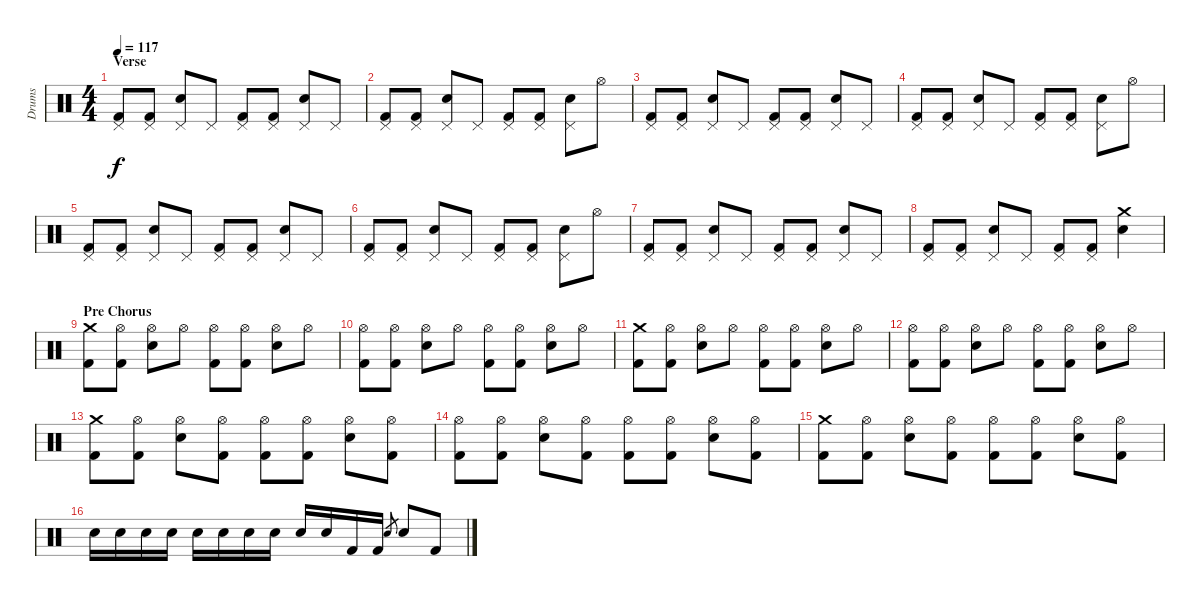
\track ("Drums" "Drums") {instrument percussion}
\staff {score}
\articulation defaults
\ts (4 4)
\section ("" "Verse")
\tempo 117
\clef neutral
\ks c
("Pedal Hi-Hat (hit)" "Kick (hit) 2").8{dy f} ("Pedal Hi-Hat (hit)" "Kick (hit) 2").8 ("Pedal Hi-Hat (hit)" "Electric Snare (hit)").8 "Pedal Hi-Hat (hit)".8 ("Pedal Hi-Hat (hit)" "Kick (hit) 2").8 ("Pedal Hi-Hat (hit)" "Kick (hit) 2").8 ("Pedal Hi-Hat (hit)" "Electric Snare (hit)").8 "Pedal Hi-Hat (hit)".8 |
("Pedal Hi-Hat (hit)" "Kick (hit) 2").8 ("Pedal Hi-Hat (hit)" "Kick (hit) 2").8 ("Pedal Hi-Hat (hit)" "Electric Snare (hit)").8 "Pedal Hi-Hat (hit)".8 ("Pedal Hi-Hat (hit)" "Kick (hit) 2").8 ("Pedal Hi-Hat (hit)" "Kick (hit) 2").8 ("Pedal Hi-Hat (hit)" "Electric Snare (hit)").8 "Hi-Hat (open)".8 |
("Pedal Hi-Hat (hit)" "Kick (hit) 2").8 ("Pedal Hi-Hat (hit)" "Kick (hit) 2").8 ("Pedal Hi-Hat (hit)" "Electric Snare (hit)").8 "Pedal Hi-Hat (hit)".8 ("Pedal Hi-Hat (hit)" "Kick (hit) 2").8 ("Pedal Hi-Hat (hit)" "Kick (hit) 2").8 ("Pedal Hi-Hat (hit)" "Electric Snare (hit)").8 "Pedal Hi-Hat (hit)".8 |
("Pedal Hi-Hat (hit)" "Kick (hit) 2").8 ("Pedal Hi-Hat (hit)" "Kick (hit) 2").8 ("Pedal Hi-Hat (hit)" "Electric Snare (hit)").8 "Pedal Hi-Hat (hit)".8 ("Pedal Hi-Hat (hit)" "Kick (hit) 2").8 ("Pedal Hi-Hat (hit)" "Kick (hit) 2").8 ("Pedal Hi-Hat (hit)" "Electric Snare (hit)").8 "Hi-Hat (open)".8 |
("Pedal Hi-Hat (hit)" "Kick (hit) 2").8 ("Pedal Hi-Hat (hit)" "Kick (hit) 2").8 ("Pedal Hi-Hat (hit)" "Electric Snare (hit)").8 "Pedal Hi-Hat (hit)".8 ("Pedal Hi-Hat (hit)" "Kick (hit) 2").8 ("Pedal Hi-Hat (hit)" "Kick (hit) 2").8 ("Pedal Hi-Hat (hit)" "Electric Snare (hit)").8 "Pedal Hi-Hat (hit)".8 |
("Pedal Hi-Hat (hit)" "Kick (hit) 2").8 ("Pedal Hi-Hat (hit)" "Kick (hit) 2").8 ("Pedal Hi-Hat (hit)" "Electric Snare (hit)").8 "Pedal Hi-Hat (hit)".8 ("Pedal Hi-Hat (hit)" "Kick (hit) 2").8 ("Pedal Hi-Hat (hit)" "Kick (hit) 2").8 ("Pedal Hi-Hat (hit)" "Electric Snare (hit)").8 "Hi-Hat (open)".8 |
("Pedal Hi-Hat (hit)" "Kick (hit) 2").8 ("Pedal Hi-Hat (hit)" "Kick (hit) 2").8 ("Pedal Hi-Hat (hit)" "Electric Snare (hit)").8 "Pedal Hi-Hat (hit)".8 ("Pedal Hi-Hat (hit)" "Kick (hit) 2").8 ("Pedal Hi-Hat (hit)" "Kick (hit) 2").8 ("Pedal Hi-Hat (hit)" "Electric Snare (hit)").8 "Pedal Hi-Hat (hit)".8 |
("Pedal Hi-Hat (hit)" "Kick (hit) 2").8 ("Pedal Hi-Hat (hit)" "Kick (hit) 2").8 ("Pedal Hi-Hat (hit)" "Electric Snare (hit)").8 "Pedal Hi-Hat (hit)".8 ("Pedal Hi-Hat (hit)" "Kick (hit) 2").8 ("Pedal Hi-Hat (hit)" "Kick (hit) 2").8 ("Crash medium (hit)" "Electric Snare (hit)").4 |
\section ("" "Pre Chorus")
("Crash medium (hit)" "Kick (hit) 2").8 ("Hi-Hat (open)" "Kick (hit) 2").8 ("Hi-Hat (open)" "Electric Snare (hit)").8 "Hi-Hat (open)".8 ("Hi-Hat (open)" "Kick (hit) 2").8 ("Hi-Hat (open)" "Kick (hit) 2").8 ("Hi-Hat (open)" "Electric Snare (hit)").8 "Hi-Hat (open)".8 |
("Hi-Hat (open)" "Kick (hit) 2").8 ("Hi-Hat (open)" "Kick (hit) 2").8 ("Hi-Hat (open)" "Electric Snare (hit)").8 "Hi-Hat (open)".8 ("Hi-Hat (open)" "Kick (hit) 2").8 ("Hi-Hat (open)" "Kick (hit) 2").8 ("Hi-Hat (open)" "Electric Snare (hit)").8 "Hi-Hat (open)".8 |
("Crash medium (hit)" "Kick (hit) 2").8 ("Hi-Hat (open)" "Kick (hit) 2").8 ("Hi-Hat (open)" "Electric Snare (hit)").8 "Hi-Hat (open)".8 ("Hi-Hat (open)" "Kick (hit) 2").8 ("Hi-Hat (open)" "Kick (hit) 2").8 ("Hi-Hat (open)" "Electric Snare (hit)").8 "Hi-Hat (open)".8 |
("Hi-Hat (open)" "Kick (hit) 2").8 ("Hi-Hat (open)" "Kick (hit) 2").8 ("Hi-Hat (open)" "Electric Snare (hit)").8 "Hi-Hat (open)".8 ("Hi-Hat (open)" "Kick (hit) 2").8 ("Hi-Hat (open)" "Kick (hit) 2").8 ("Hi-Hat (open)" "Electric Snare (hit)").8 "Hi-Hat (open)".8 |
("Crash medium (hit)" "Kick (hit) 2").8 ("Hi-Hat (open)" "Kick (hit) 2").8 ("Hi-Hat (open)" "Electric Snare (hit)").8 ("Hi-Hat (open)" "Kick (hit) 2").8 ("Hi-Hat (open)" "Kick (hit) 2").8 ("Hi-Hat (open)" "Kick (hit) 2").8 ("Hi-Hat (open)" "Electric Snare (hit)").8 ("Hi-Hat (open)" "Kick (hit) 2").8 |
("Hi-Hat (open)" "Kick (hit) 2").8 ("Hi-Hat (open)" "Kick (hit) 2").8 ("Hi-Hat (open)" "Electric Snare (hit)").8 ("Hi-Hat (open)" "Kick (hit) 2").8 ("Hi-Hat (open)" "Kick (hit) 2").8 ("Hi-Hat (open)" "Kick (hit) 2").8 ("Hi-Hat (open)" "Electric Snare (hit)").8 ("Hi-Hat (open)" "Kick (hit) 2").8 |
("Crash medium (hit)" "Kick (hit) 2").8 ("Hi-Hat (open)" "Kick (hit) 2").8 ("Hi-Hat (open)" "Electric Snare (hit)").8 ("Hi-Hat (open)" "Kick (hit) 2").8 ("Hi-Hat (open)" "Kick (hit) 2").8 ("Hi-Hat (open)" "Kick (hit) 2").8 ("Hi-Hat (open)" "Electric Snare (hit)").8 ("Hi-Hat (open)" "Kick (hit) 2").8 |
"Electric Snare (hit)".16 "Electric Snare (hit)".16 "Electric Snare (hit)".16 "Electric Snare (hit)".16 "Electric Snare (hit)".16 "Electric Snare (hit)".16 "Electric Snare (hit)".16 "Electric Snare (hit)".16 "Electric Snare (hit)".16 "Electric Snare (hit)".16 "Kick (hit) 2".16 "Kick (hit) 2".16 "Electric Snare (hit)".8{gr} "Electric Snare (hit)".8 "Kick (hit) 2".8
